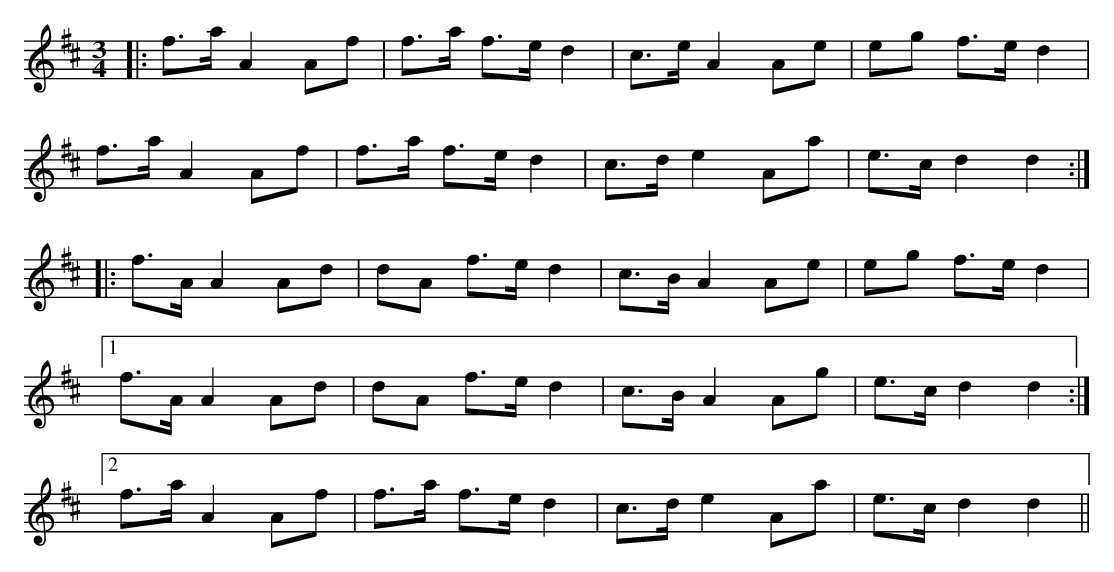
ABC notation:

X:1
M:3/4
K:D
|:f>a A2 Af|f>a f>ed2|c>e A2 Ae|eg f>e d2|
f>a A2 Af|f>a f>e d2|c>d e2 Aa|e>c d2 d2:|
|:f>A A2 Ad|dA f>e d2|c>B A2 Ae|eg f>e d2|
[1 f>A A2 Ad|dA f>e d2|c>B A2 Ag|e>c d2 d2:|
[2f>a A2 Af|f>a f>e d2|c>d e2 Aa|e>c d2 d2||
